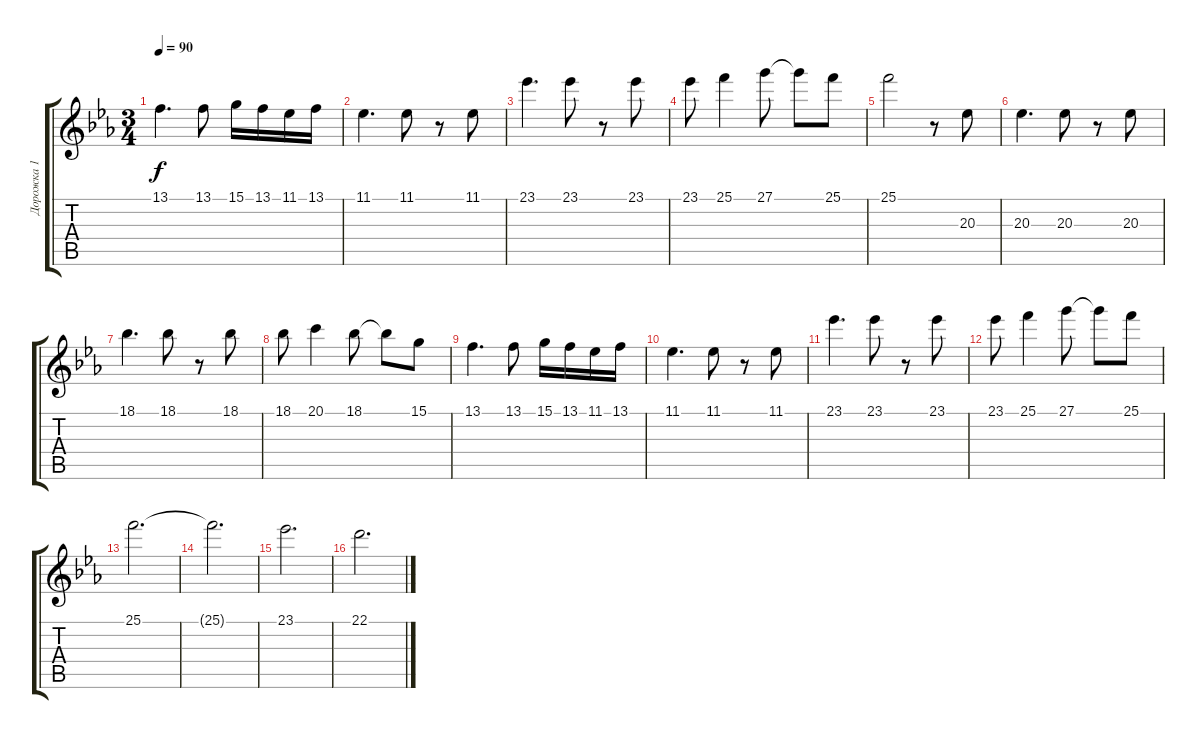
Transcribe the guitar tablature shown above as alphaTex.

\track ("Дорожка 1" "Дорожка 1") {instrument acousticgrandpiano}
\staff {score tabs}
\tuning (E4 B3 G3 D3 A2 E2) {hide}
\ts (3 4)
\tempo 90
\clef g2
\ks cminor
13.1.4{d dy f} 13.1.8 15.1.16 13.1.16 11.1.16 13.1.16 |
11.1.4{d} 11.1.8 r.8 11.1.8 |
23.1.4{d} 23.1.8 r.8 23.1.8 |
23.1.8 25.1.4 27.1.8 27.1{t}.8 25.1.8 |
25.1.2 r.8 20.3.8 |
20.3.4{d} 20.3.8 r.8 20.3.8 |
18.1.4{d} 18.1.8 r.8 18.1.8 |
18.1.8 20.1.4 18.1.8 18.1{t}.8 15.1.8 |
13.1.4{d} 13.1.8 15.1.16 13.1.16 11.1.16 13.1.16 |
11.1.4{d} 11.1.8 r.8 11.1.8 |
23.1.4{d} 23.1.8 r.8 23.1.8 |
23.1.8 25.1.4 27.1.8 27.1{t}.8 25.1.8 |
25.1.2{d} |
25.1{t}.2{d} |
23.1.2{d} |
22.1.2{d}
